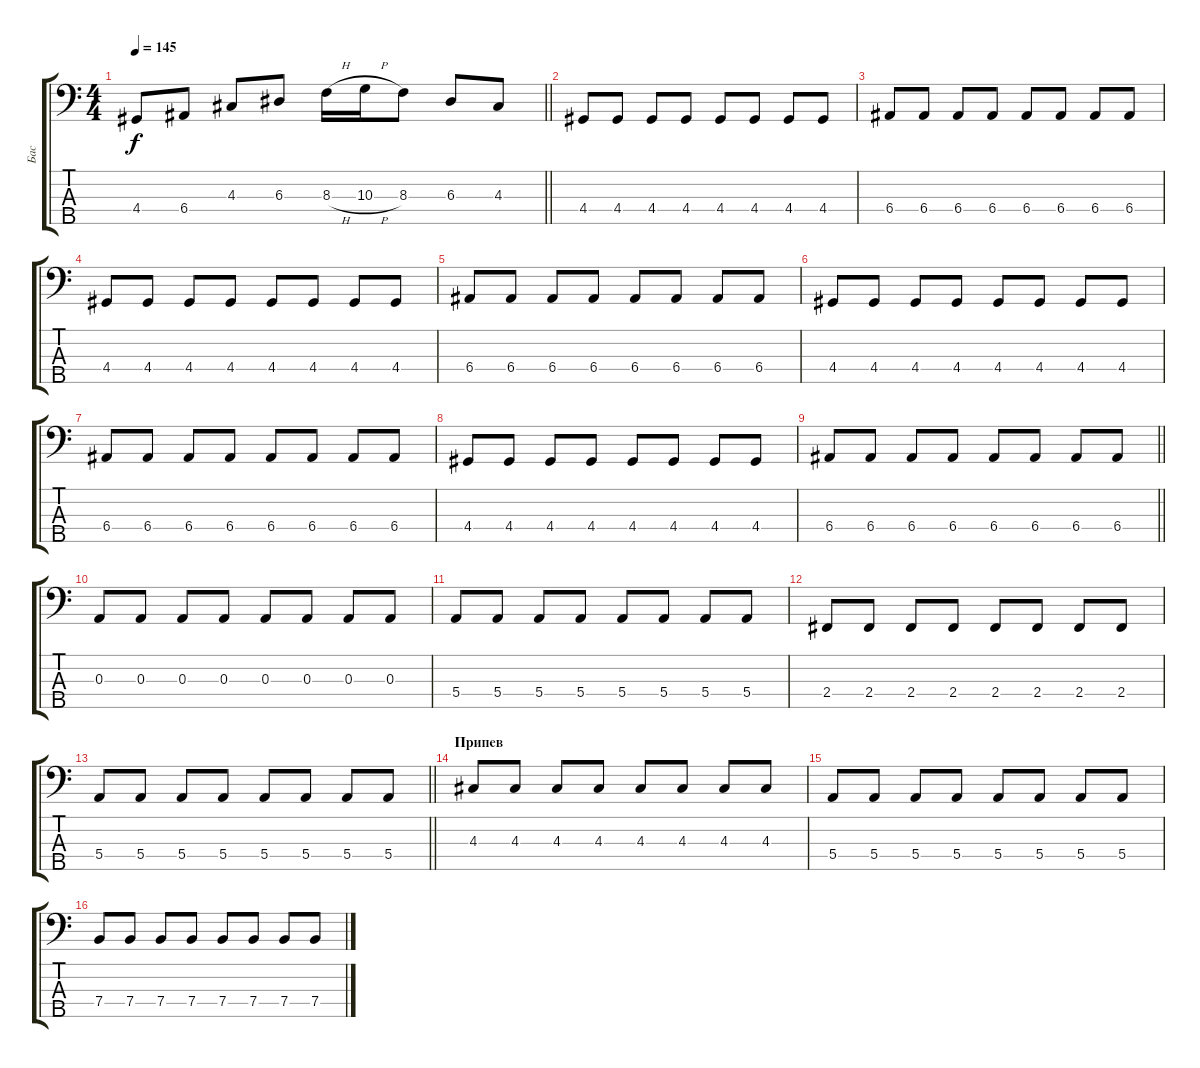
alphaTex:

\track ("Бас" "Бас") {instrument electricbassfinger}
\staff {score tabs}
\tuning (G2 D2 A1 E1 B0) {hide}
\ts (4 4)
\tempo 145
\clef f4
\barLineRight lightlight
\ks c
4.4.8{dy f} 6.4.8 4.3.8 6.3.8 8.3{h}.16 10.3{h}.16 8.3.8 6.3.8 4.3.8 |
\section ("" " ")
4.4.8 4.4.8 4.4.8 4.4.8 4.4.8 4.4.8 4.4.8 4.4.8 |
6.4.8 6.4.8 6.4.8 6.4.8 6.4.8 6.4.8 6.4.8 6.4.8 |
4.4.8 4.4.8 4.4.8 4.4.8 4.4.8 4.4.8 4.4.8 4.4.8 |
6.4.8 6.4.8 6.4.8 6.4.8 6.4.8 6.4.8 6.4.8 6.4.8 |
4.4.8 4.4.8 4.4.8 4.4.8 4.4.8 4.4.8 4.4.8 4.4.8 |
6.4.8 6.4.8 6.4.8 6.4.8 6.4.8 6.4.8 6.4.8 6.4.8 |
4.4.8 4.4.8 4.4.8 4.4.8 4.4.8 4.4.8 4.4.8 4.4.8 |
\barLineRight lightlight
6.4.8 6.4.8 6.4.8 6.4.8 6.4.8 6.4.8 6.4.8 6.4.8 |
\section ("" " ")
0.3.8 0.3.8 0.3.8 0.3.8 0.3.8 0.3.8 0.3.8 0.3.8 |
5.4.8 5.4.8 5.4.8 5.4.8 5.4.8 5.4.8 5.4.8 5.4.8 |
2.4.8 2.4.8 2.4.8 2.4.8 2.4.8 2.4.8 2.4.8 2.4.8 |
\barLineRight lightlight
5.4.8 5.4.8 5.4.8 5.4.8 5.4.8 5.4.8 5.4.8 5.4.8 |
\section ("" "Припев")
4.3.8 4.3.8 4.3.8 4.3.8 4.3.8 4.3.8 4.3.8 4.3.8 |
5.4.8 5.4.8 5.4.8 5.4.8 5.4.8 5.4.8 5.4.8 5.4.8 |
7.4.8 7.4.8 7.4.8 7.4.8 7.4.8 7.4.8 7.4.8 7.4.8
